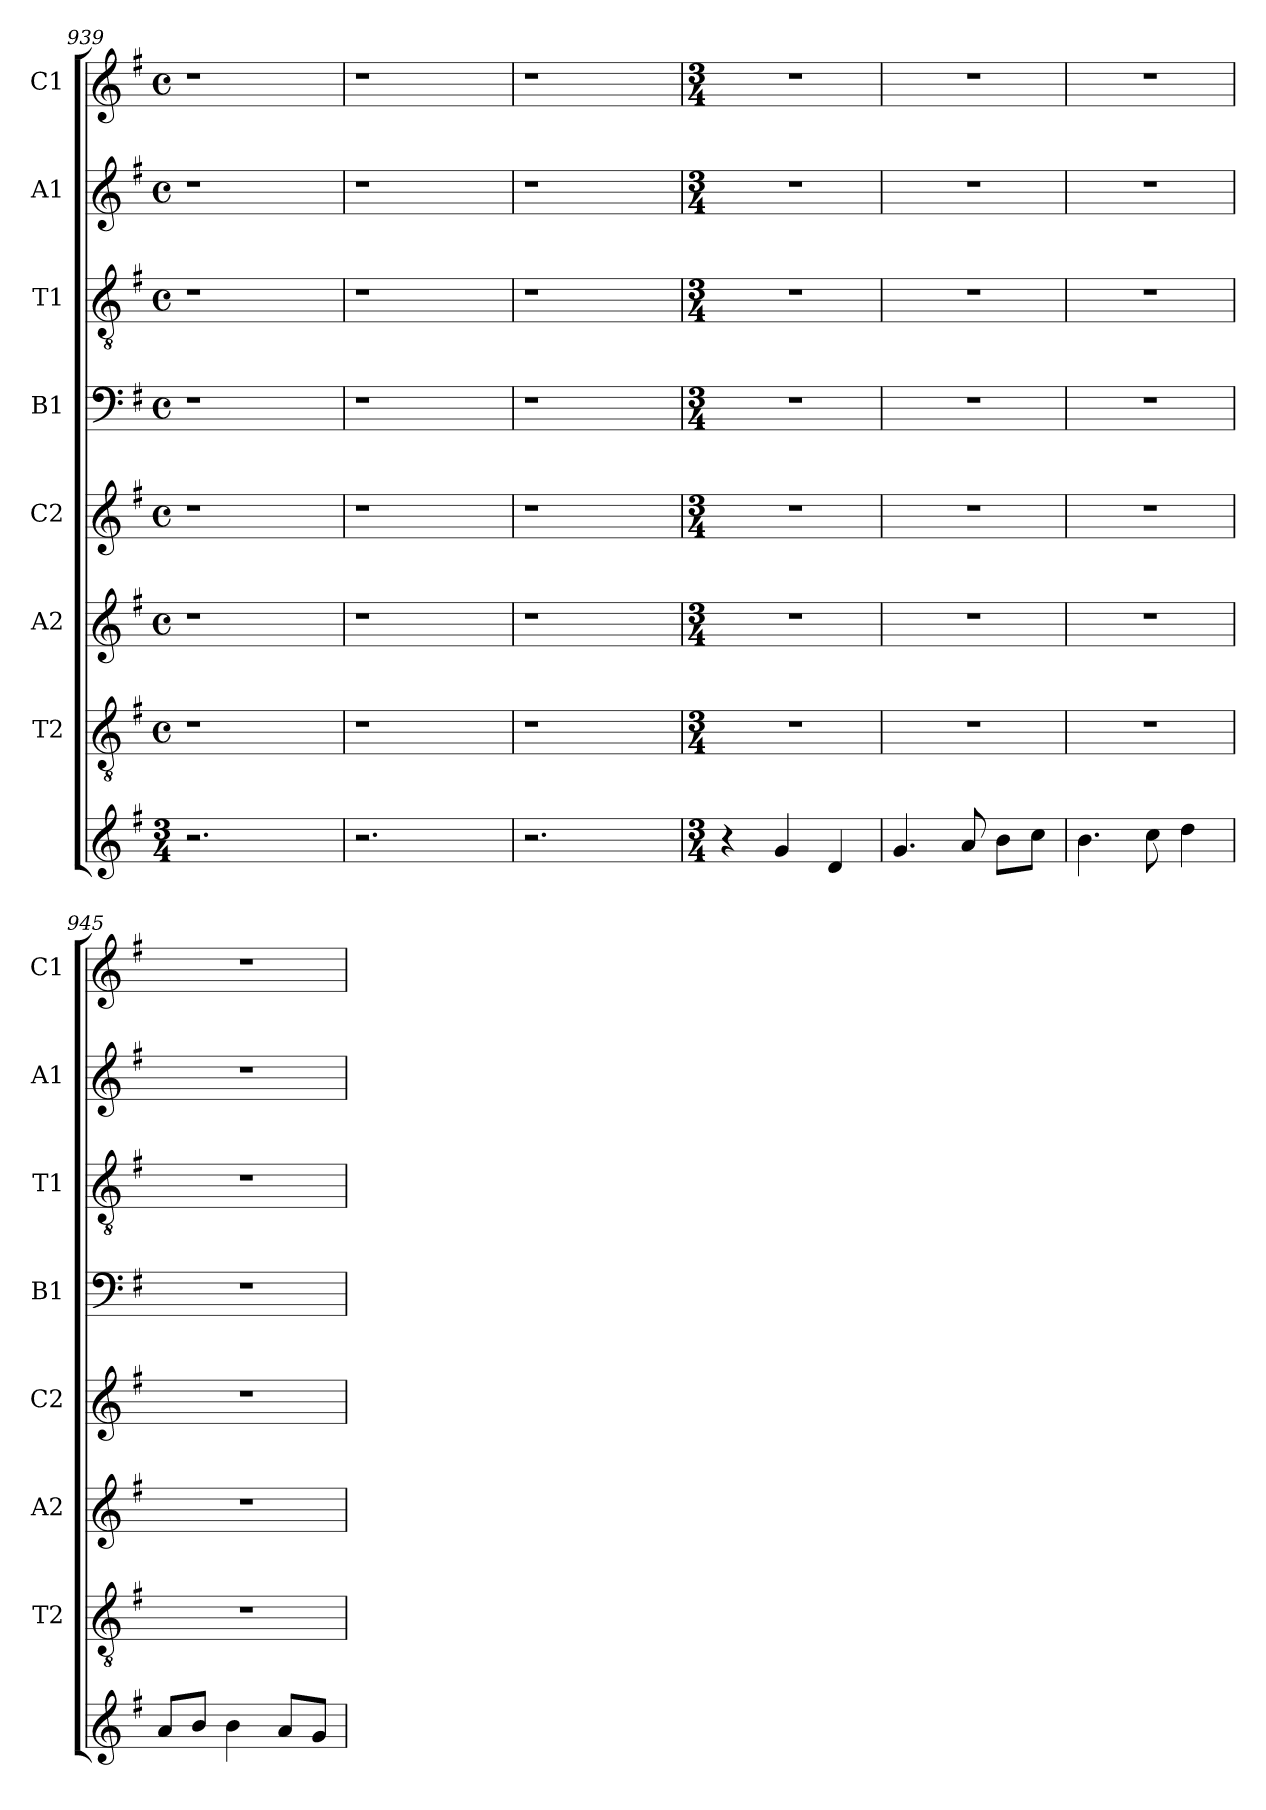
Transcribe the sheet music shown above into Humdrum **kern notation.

**kern	**kern	**kern	**kern	**kern	**kern	**kern	**kern
*part8	*part7	*part6	*part5	*part4	*part3	*part2	*part1
*staff8	*staff7	*staff6	*staff5	*staff4	*staff3	*staff2	*staff1
*	*I"T2	*I"A2	*I"C2	*I"B1	*I"T1	*I"A1	*I"C1
*	*I'T2	*I'A2	*I'C2	*I'B1	*I'T1	*I'A1	*I'C1
*clefG2	*clefGv2	*clefG2	*clefG2	*clefF4	*clefGv2	*clefG2	*clefG2
*k[f#]	*k[f#]	*k[f#]	*k[f#]	*k[f#]	*k[f#]	*k[f#]	*k[f#]
*G:	*G:	*G:	*G:	*G:	*G:	*G:	*G:
*M3/4	*M4/4	*M4/4	*M4/4	*M4/4	*M4/4	*M4/4	*M4/4
*	*met(c)	*met(c)	*met(c)	*met(c)	*met(c)	*met(c)	*met(c)
=939	=939	=939	=939	=939	=939	=939	=939
2.r	1r	1r	1r	1r	1r	1r	1r
4ryy	.	.	.	.	.	.	.
=940	=940	=940	=940	=940	=940	=940	=940
2.r	1r	1r	1r	1r	1r	1r	1r
4ryy	.	.	.	.	.	.	.
=941	=941	=941	=941	=941	=941	=941	=941
2.r	1r	1r	1r	1r	1r	1r	1r
4ryy	.	.	.	.	.	.	.
=942	=942	=942	=942	=942	=942	=942	=942
*M3/4	*M3/4	*M3/4	*M3/4	*M3/4	*M3/4	*M3/4	*M3/4
4r	2.r	2.r	2.r	2.r	2.r	2.r	2.r
4g/	.	.	.	.	.	.	.
4d/	.	.	.	.	.	.	.
=943	=943	=943	=943	=943	=943	=943	=943
4.g/	2.r	2.r	2.r	2.r	2.r	2.r	2.r
8a/	.	.	.	.	.	.	.
8b\L	.	.	.	.	.	.	.
8cc\J	.	.	.	.	.	.	.
=944	=944	=944	=944	=944	=944	=944	=944
4.b\	2.r	2.r	2.r	2.r	2.r	2.r	2.r
8cc\	.	.	.	.	.	.	.
4dd\	.	.	.	.	.	.	.
!!LO:LB:g=z
=945	=945	=945	=945	=945	=945	=945	=945
8a/L	2.r	2.r	2.r	2.r	2.r	2.r	2.r
8b/J	.	.	.	.	.	.	.
4b\	.	.	.	.	.	.	.
8a/L	.	.	.	.	.	.	.
8g/J	.	.	.	.	.	.	.
=	=	=	=	=	=	=	=
*-	*-	*-	*-	*-	*-	*-	*-
